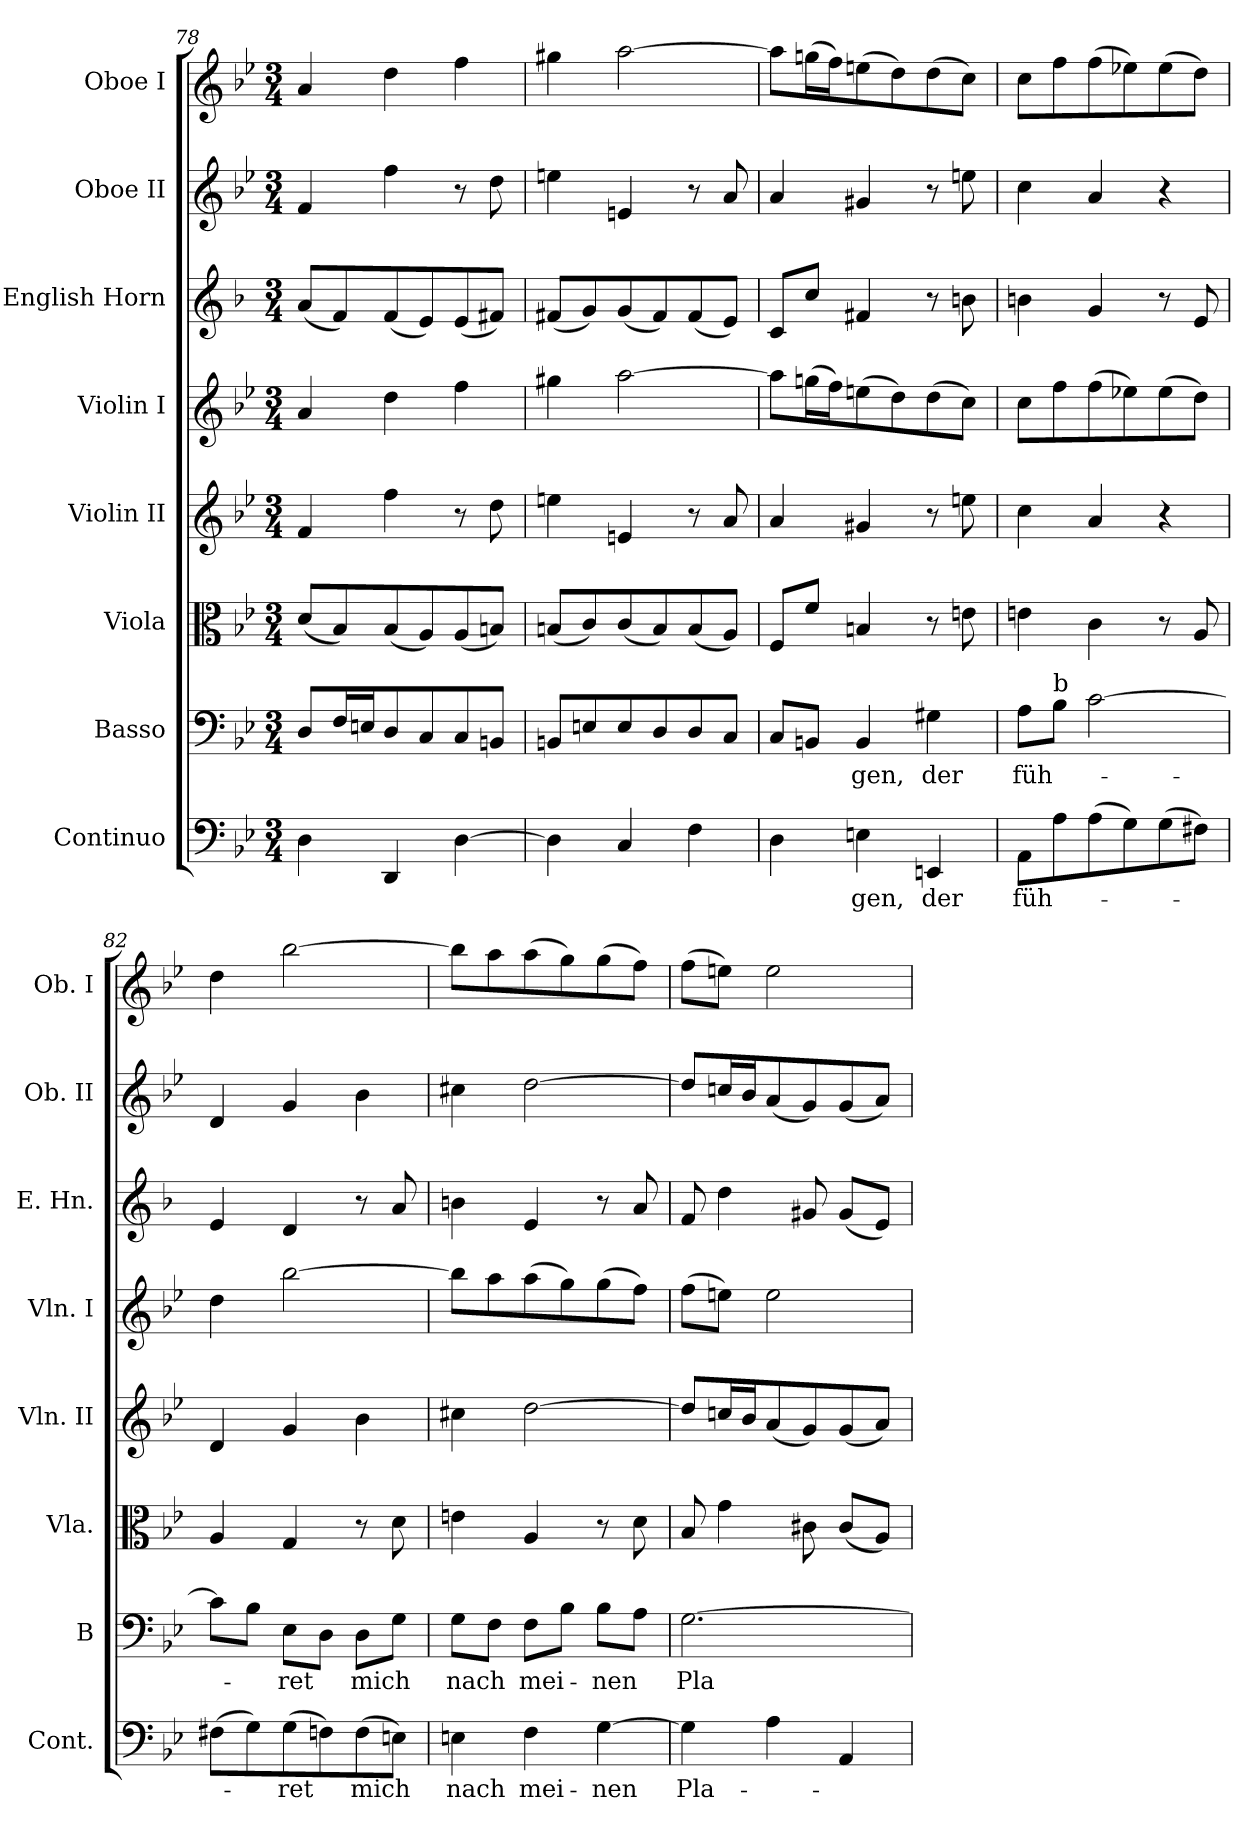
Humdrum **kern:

**kern	**text	**kern	**text	**kern	**kern	**kern	**kern	**kern	**kern
*part8	*part8	*part7	*part7	*part6	*part5	*part4	*part3	*part2	*part1
*staff8	*staff8	*staff7	*staff7	*staff6	*staff5	*staff4	*staff3	*staff2	*staff1
*I"Continuo	*	*I"Basso	*	*I"Viola	*I"Violin II	*I"Violin I	*I"English  Horn	*I"Oboe II	*I"Oboe I
*I'Cont.	*	*I'B	*	*I'Vla.	*I'Vln. II	*I'Vln. I	*I'E. Hn.	*I'Ob. II	*I'Ob. I
*clefF4	*	*clefF4	*	*clefC3	*clefG2	*clefG2	*clefG2	*clefG2	*clefG2
*	*	*	*	*	*	*	*ITrd-3c-5	*	*
*k[b-e-]	*	*k[b-e-]	*	*k[b-e-]	*k[b-e-]	*k[b-e-]	*k[b-e-]	*k[b-e-]	*k[b-e-]
*B-:	*	*B-:	*	*B-:	*B-:	*B-:	*B-:	*B-:	*B-:
*M3/4	*	*M3/4	*	*M3/4	*M3/4	*M3/4	*M3/4	*M3/4	*M3/4
=78	=78	=78	=78	=78	=78	=78	=78	=78	=78
4D\	.	8D/L	.	(<8d/L	4f/	4a/	(<8dd/L	4f/	4a/
.	.	16F/	.	8B-/)	.	.	8b-/)	.	.
.	.	16En/	.	.	.	.	.	.	.
4DD/	.	8D/	.	(<8B-/	4ff\	4dd\	(<8b-/	4ff\	4dd\
.	.	8C/	.	8A/)	.	.	8a/)	.	.
[<4D\	.	8C/	.	(<8A/	8r	4ff\	(<8a/	8r	4ff\
.	.	8BBn/J	.	8Bn/J)	8dd\	.	8bn/J)	8dd\	.
!!LO:LB:g=z
=79	=79	=79	=79	=79	=79	=79	=79	=79	=79
4D\]	.	8BBn/L	.	(<8Bn/L	4een\	4gg#X\	(<8bn/L	4een\	4gg#X\
.	.	8En/	.	8c/)	.	.	8cc/)	.	.
4C/	.	8E/	.	(<8c/	4en/	[>2aa\	(<8cc/	4en/	[>2aa\
.	.	8D/	.	8B/)	.	.	8b/)	.	.
4F\	.	8D/	.	(<8B/	8r	.	(<8b/	8r	.
.	.	8C/J	.	8A/J)	8a/	.	8a/J)	8a/	.
=80	=80	=80	=80	=80	=80	=80	=80	=80	=80
4D\	.	8C/L	.	8F/L	4a/	8aa\L]	8f/L	4a/	8aa\L]
.	.	8BBn/J	.	8f/J	.	(>16ggn\	8ff/J	.	(>16ggn\
.	.	.	.	.	.	16ff\)	.	.	16ff\)
!	!LO:LY:a:cj	!	!LO:LY:b:cj	!	!	!	!	!	!
4En\	-gen,	4BB/	-gen,	4Bn/	4g#X/	(>8een\	4bn/	4g#X/	(>8een\
.	.	.	.	.	.	8dd\)	.	.	8dd\)
!	!LO:LY:a:cj	!	!LO:LY:b:cj	!	!	!	!	!	!
4EEn/	der	4G#X\	der	8r	8r	(>8dd\	8r	8r	(>8dd\
.	.	.	.	8en\	8een\	8cc\J)	8een\	8een\	8cc\J)
=81	=81	=81	=81	=81	=81	=81	=81	=81	=81
!	!LO:LY:a:cj	!	!LO:LY:b:cj	!	!	!	!	!	!
8AA\L	füh-	8A\L	füh-	4en\	4cc\	8cc\L	4een\	4cc\	8cc\L
!	!	!LO:TX:a:t=b	!	!	!	!	!	!	!
8A\	.	8B-\J	.	.	.	8ff\	.	.	8ff\
(>8A\	.	[>2c\	.	4c\	4a/	(>8ff\	4cc/	4a/	(>8ff\
8G\)	.	.	.	.	.	8ee-X\)	.	.	8ee-X\)
(>8G\	.	.	.	8r	4r	(>8ee-\	8r	4r	(>8ee-\
8F#X\J)	.	.	.	8A/	.	8dd\J)	8a/	.	8dd\J)
=82	=82	=82	=82	=82	=82	=82	=82	=82	=82
(>8F#X\L	.	8c\L]	.	4A/	4d/	4dd\	4a/	4d/	4dd\
8G\)	.	8B-\J	.	.	.	.	.	.	.
!	!LO:LY:a:cj	!	!LO:LY:b:cj	!	!	!	!	!	!
(>8G\	-ret	8E-\L	-ret	4G/	4g/	[>2bb-\	4g/	4g/	[>2bb-\
8Fn\)	.	8D\J	.	.	.	.	.	.	.
!	!LO:LY:a	!	!LO:LY:b	!	!	!	!	!	!
(>8F\	mich	8D\L	mich	8r	4b-\	.	8r	4b-\	.
8En\J)	.	8G\J	.	8d\	.	.	8dd/	.	.
=83	=83	=83	=83	=83	=83	=83	=83	=83	=83
!	!LO:LY:a	!	!LO:LY:b	!	!	!	!	!	!
4En\	nach	8G\L	nach	4en\	4cc#X\	8bb-\L]	4een\	4cc#X\	8bb-\L]
.	.	8F\J	.	.	.	8aa\	.	.	8aa\
!	!LO:LY:a	!	!LO:LY:b	!	!	!	!	!	!
4F\	mei-	8F\L	mei-	4A/	[<2dd\	(>8aa\	4a/	[<2dd\	(>8aa\
.	.	8B-\J	.	.	.	8gg\)	.	.	8gg\)
!	!LO:LY:a	!	!LO:LY:b	!	!	!	!	!	!
[<4G\	-nen	8B-\L	-nen	8r	.	(>8gg\	8r	.	(>8gg\
.	.	8A\J	.	8d\	.	8ff\J)	8dd/	.	8ff\J)
!!LO:PB:g=z
=84	=84	=84	=84	=84	=84	=84	=84	=84	=84
!	!LO:LY:a:cj	!	!LO:LY:b:cj	!	!	!	!	!	!
4G\]	Pla-	[>2.G\	Pla-	8B-/	8dd/L]	(>8ff\L	8b-/	8dd/L]	(>8ff\L
.	.	.	.	4g\	16ccn/	8een\J)	4gg\	16ccn/	8een\J)
.	.	.	.	.	16b-/	.	.	16b-/	.
4A\	.	.	.	.	(<8a/	2ee\	.	(<8a/	2ee\
.	.	.	.	8c#X\	8g/)	.	8cc#X/	8g/)	.
4AA/	.	.	.	(<8c#/L	(<8g/	.	(<8cc#/L	(<8g/	.
.	.	.	.	8A/J)	8a/J)	.	8a/J)	8a/J)	.
=	=	=	=	=	=	=	=	=	=
*-	*-	*-	*-	*-	*-	*-	*-	*-	*-
